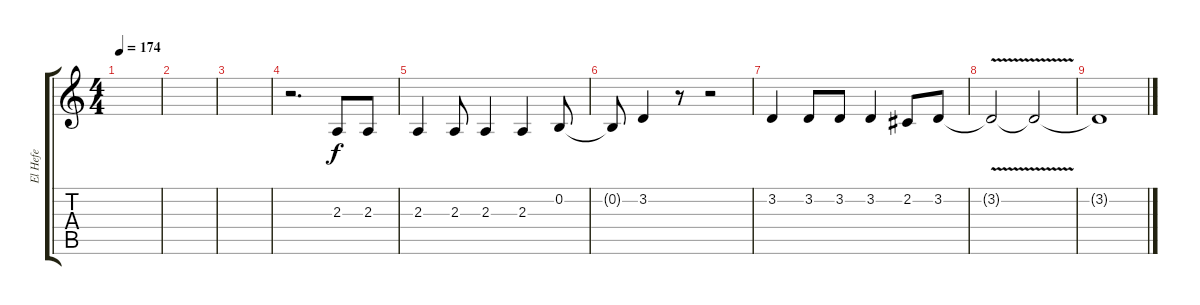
\track ("El Hefe" "El Hefe") {instrument tenorsax}
\staff {score tabs}
\tuning (E4 B3 G3 D3 A2 E2) {hide}
\ts (4 4)
\tempo 174
\clef g2
\ks c
|
|
|
r.2{d} 2.3.8 2.3.8 |
2.3.4 2.3.8 2.3.4 2.3.4 0.2.8 |
0.2{t}.8 3.2.4 r.8 r.2 |
3.2.4 3.2.8 3.2.8 3.2.4 2.2.8 3.2.8 |
3.2{v t}.2 3.2{t}.2{volume 0} |
3.2{t}.1
